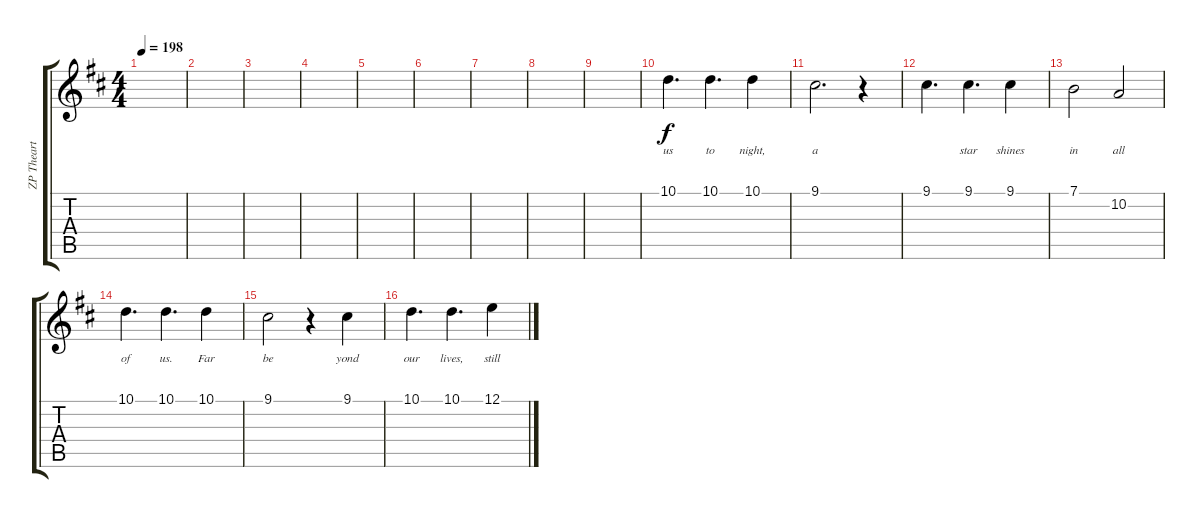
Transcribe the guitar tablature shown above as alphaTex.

\track ("ZP Theart" "ZP Theart") {instrument lead2sawtooth}
\staff {score tabs}
\tuning (E4 B3 G3 D3 A2 E2) {hide}
\ts (4 4)
\tempo 198
\clef g2
\ks bminor
|
|
|
|
|
|
|
|
|
10.1.4{d lyrics (0 "us") lyrics (1 "") lyrics (2 "") lyrics (3 "") lyrics (4 "")} 10.1.4{d lyrics (0 "to") lyrics (1 "") lyrics (2 "") lyrics (3 "") lyrics (4 "")} 10.1.4{lyrics (0 "night,") lyrics (1 "") lyrics (2 "") lyrics (3 "") lyrics (4 "")} |
9.1.2{d lyrics (0 "a") lyrics (1 "") lyrics (2 "") lyrics (3 "") lyrics (4 "")} r.4 |
9.1.4{d lyrics (0 "") lyrics (1 "") lyrics (2 "") lyrics (3 "") lyrics (4 "")} 9.1.4{d lyrics (0 "star") lyrics (1 "") lyrics (2 "") lyrics (3 "") lyrics (4 "")} 9.1.4{lyrics (0 "shines") lyrics (1 "") lyrics (2 "") lyrics (3 "") lyrics (4 "")} |
7.1.2{lyrics (0 "in") lyrics (1 "") lyrics (2 "") lyrics (3 "") lyrics (4 "")} 10.2.2{lyrics (0 "all") lyrics (1 "") lyrics (2 "") lyrics (3 "") lyrics (4 "")} |
10.1.4{d lyrics (0 "of") lyrics (1 "") lyrics (2 "") lyrics (3 "") lyrics (4 "")} 10.1.4{d lyrics (0 "us.") lyrics (1 "") lyrics (2 "") lyrics (3 "") lyrics (4 "")} 10.1.4{lyrics (0 "Far") lyrics (1 "") lyrics (2 "") lyrics (3 "") lyrics (4 "")} |
9.1.2{lyrics (0 "be") lyrics (1 "") lyrics (2 "") lyrics (3 "") lyrics (4 "")} r.4 9.1.4{lyrics (0 "yond") lyrics (1 "") lyrics (2 "") lyrics (3 "") lyrics (4 "")} |
10.1.4{d lyrics (0 "our") lyrics (1 "") lyrics (2 "") lyrics (3 "") lyrics (4 "")} 10.1.4{d lyrics (0 "lives,") lyrics (1 "") lyrics (2 "") lyrics (3 "") lyrics (4 "")} 12.1.4{lyrics (0 "still") lyrics (1 "") lyrics (2 "") lyrics (3 "") lyrics (4 "")}
